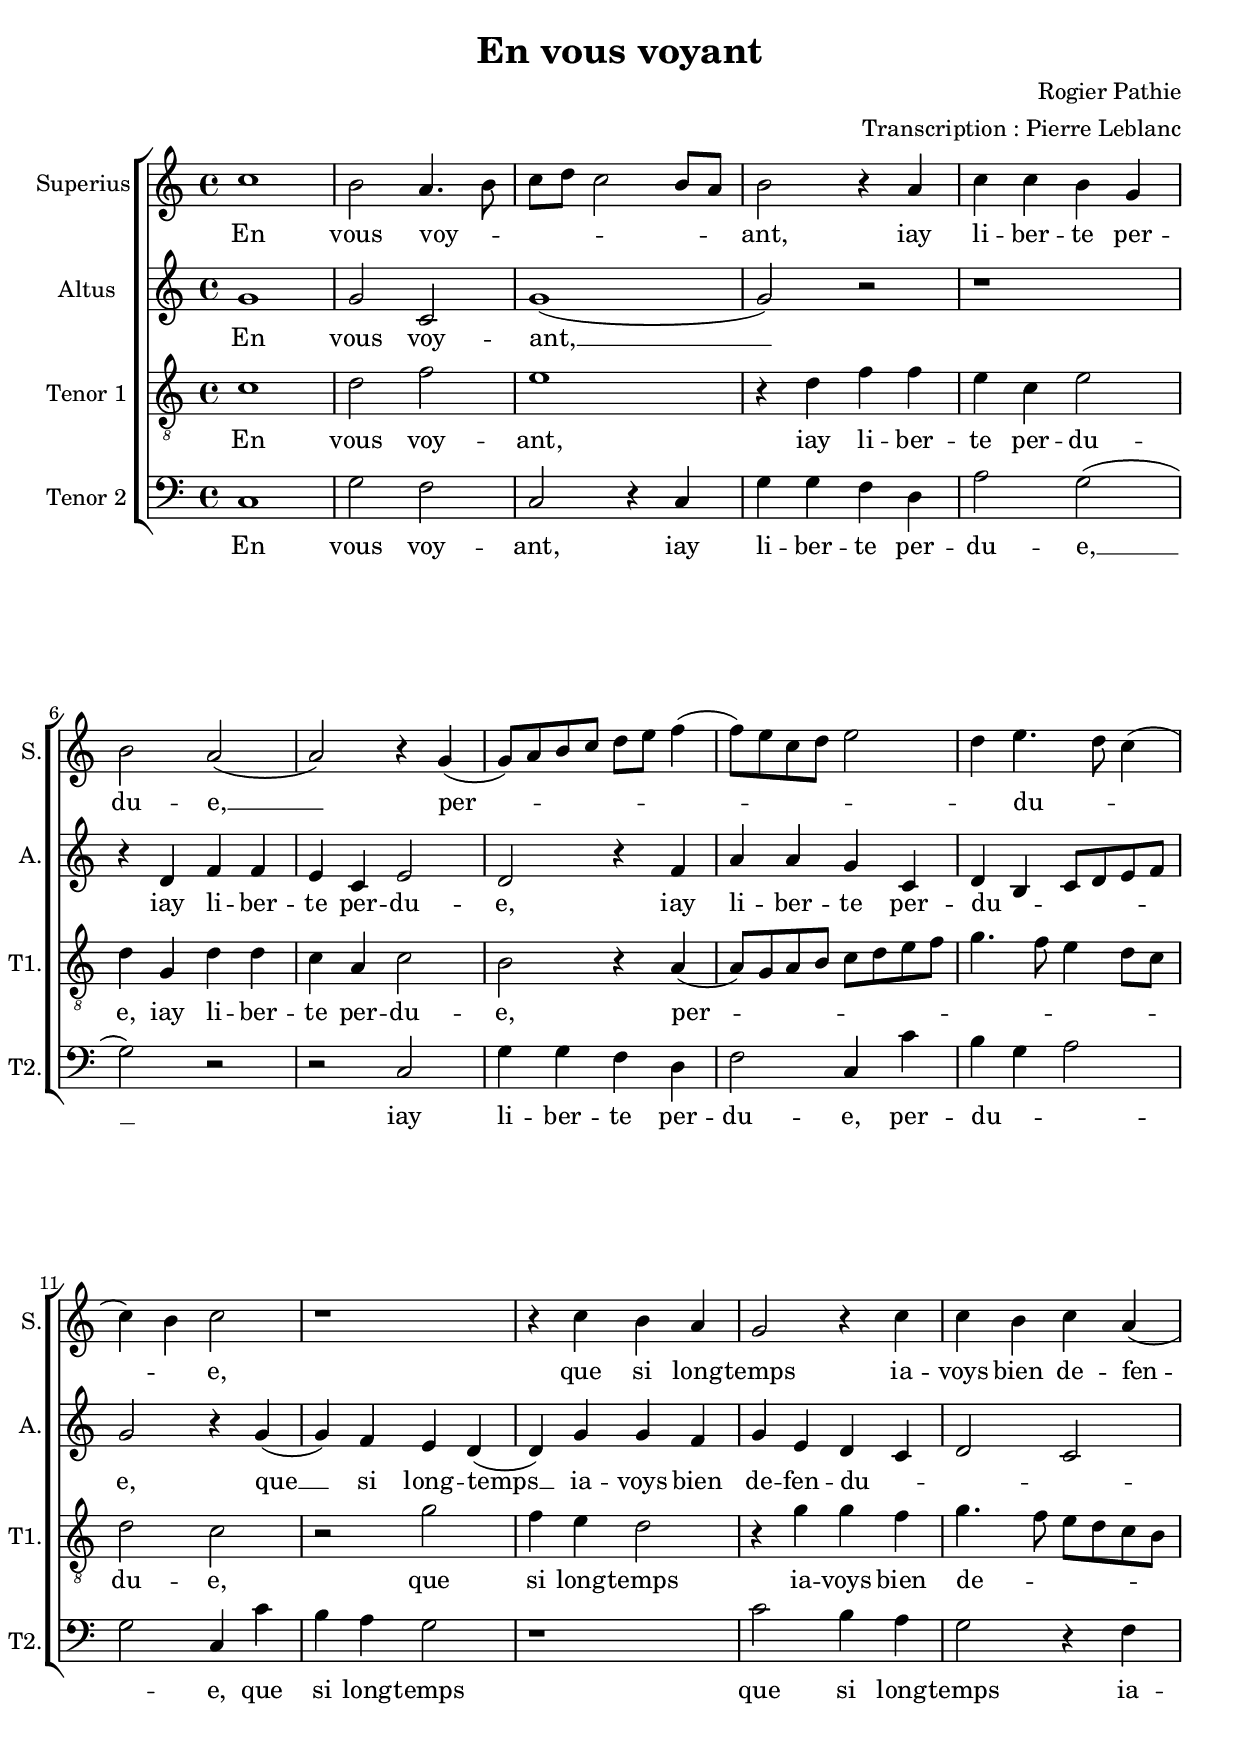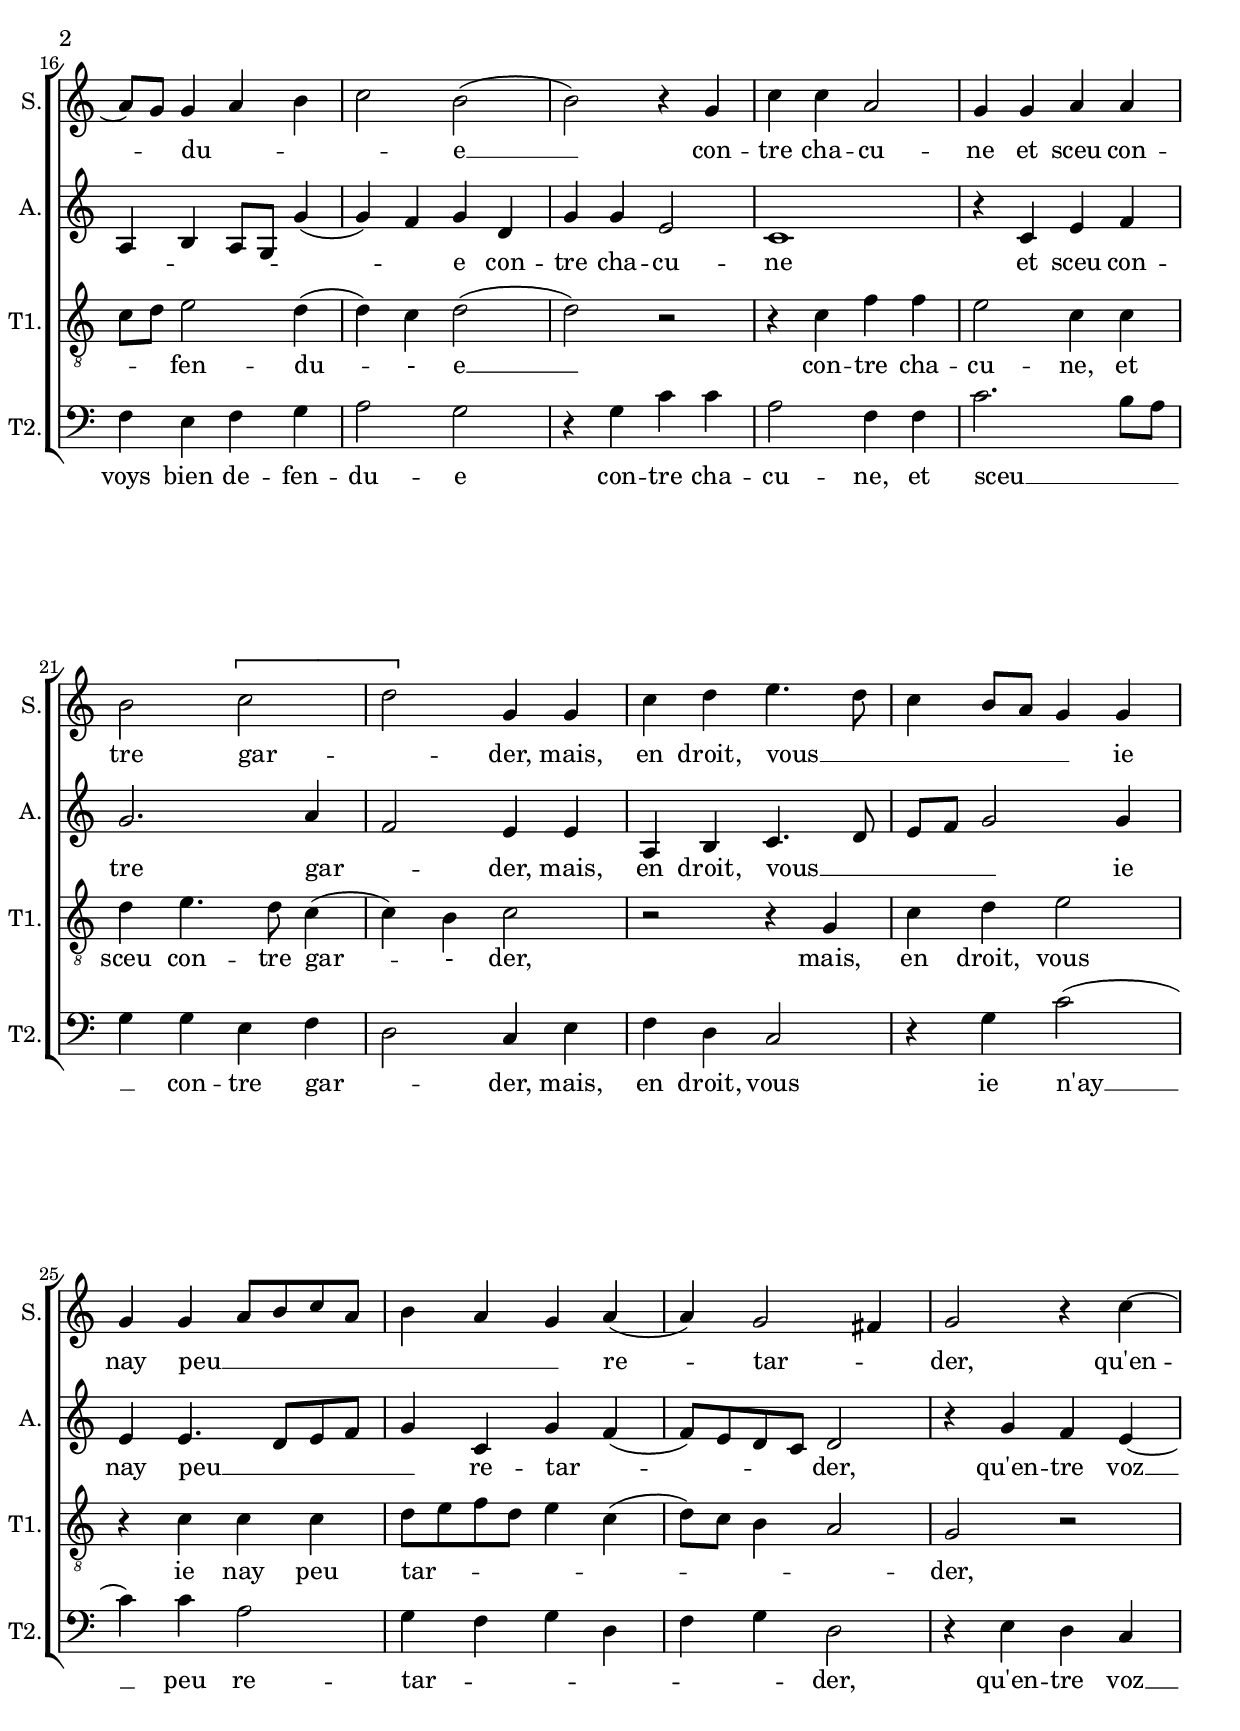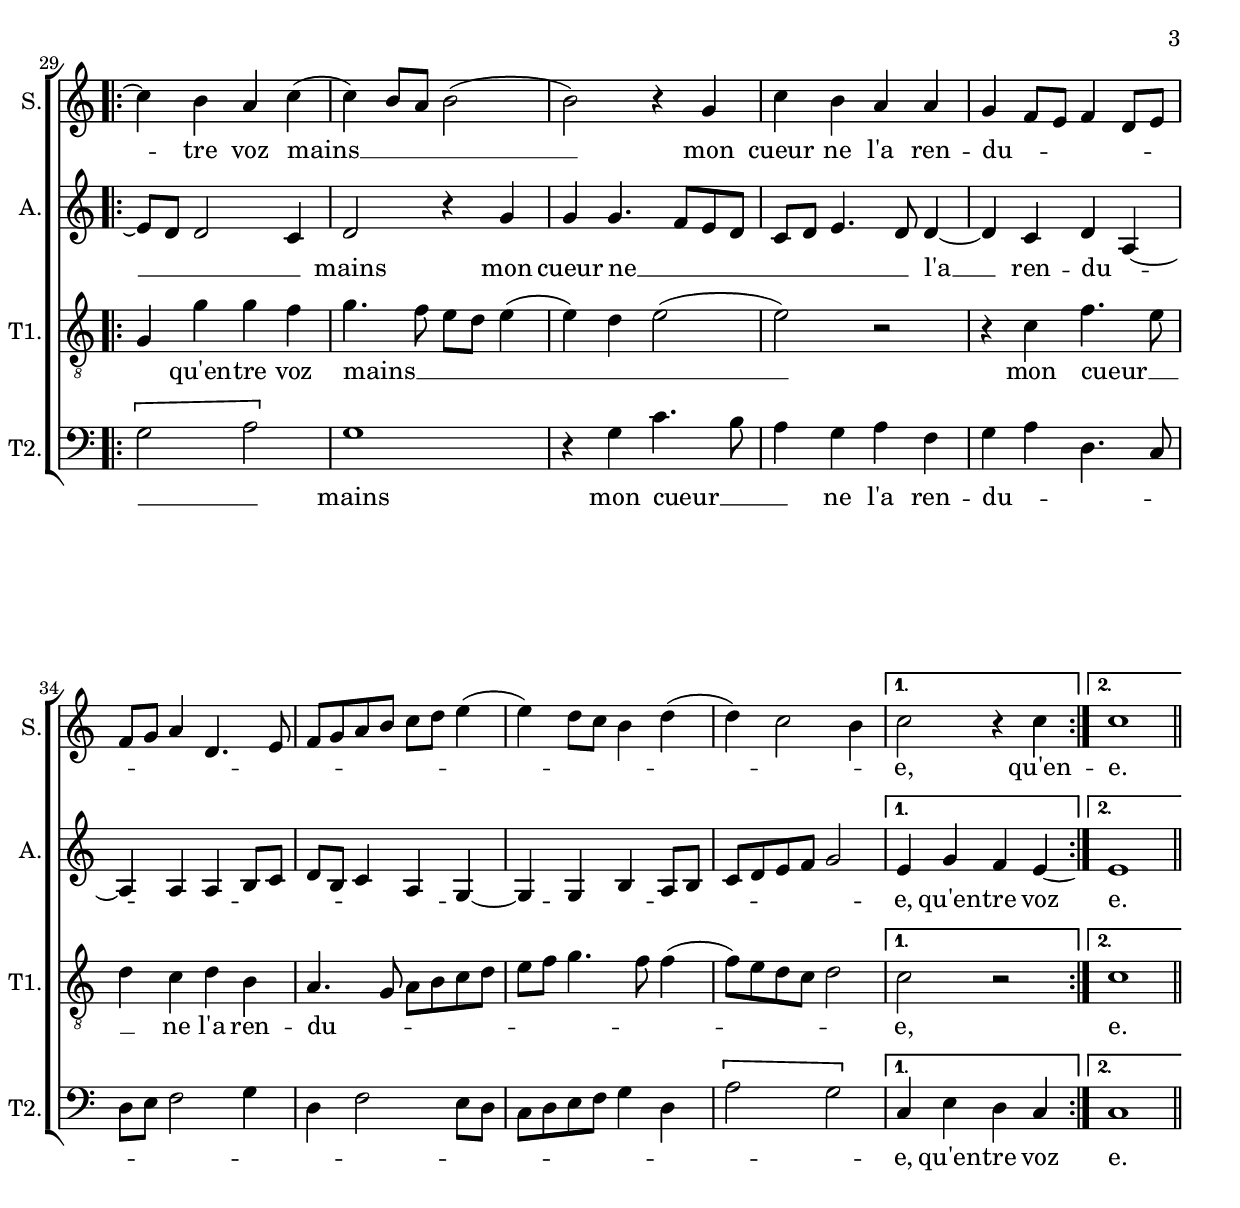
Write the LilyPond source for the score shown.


\version "2.19.83"
%{
\version "2.19.80"
2019-11-19
En vous voyant - 2019-11-19

REMARQUES

alti: liaison finale refusée. \slurHalfSolid est ici un emplâtre sur une jambe de bois
sopranes et basses: je ne sais pas comment introduire les liaisons droites sur la portée:
  sop: mesure 21-22, basses: 29 et 37 : il faut utiliser \[ et \]

Le texte: comme il n'y a pas de liaisons, il ne se place pas bien; j'ai mis des tirets...
Ténors: il manque le "re" de "retarder", sur la partition originale. 
De même, il n'y a pas de virgule après "chacune" chez les sporanes et les altos, 
mais bien ches ténors et basses... détails sans doute.

Le bloc score m'a servi pour contrôler
%}
\header { 
  title = "En vous voyant"
  composer = "Rogier Pathie"
  arranger = "Transcription : Pierre Leblanc"
}

#(set-global-staff-size 20)
\include "italiano.ly"
global = {  \key do\major \time 4/4  }

sop = \relative do'' { 
    do1 | si2 la4. si8 | do re do2 si8 la | si2 r4 
    la | do do si sol | \break
    si2 la( | la) r4 sol4( | sol8) la si do re mi fa4( |
    fa8) mi do re mi2 | re4 mi4. re8 do4( | \break
    do) si do2 | r1 | r4 do4 si la | sol2 r4 do | do si do la( | \break 
    la8) sol sol4 la si | do2 si( | si) r4 
    sol | do do la2 | sol4 sol la la | \break
    si2 \[ do | re\] sol,4 sol | do re mi4. re8 | do4 si8 la sol4 sol | \break 
    sol sol la8 si do la | si4 la sol la( | la) sol2 fad4 sol2 r4 do~ | \break
  \repeat volta 2 { 
    do4 si la do( | do) si8 la si2( | si) r4 
    sol | do si la la | sol fa8 mi fa4 re8 mi | fa sol la4 re,4. mi8 | 
    fa sol la si do re mi4( | mi) re8 do si4 re( | re) do2 si4 | 
  }
  \alternative {
    { do2 r4 do }
    { do1 }
  }
  \bar"||"
}
 
alt = \relative do'' {
    sol1 | sol2 do, | sol'1( | sol2) r | r1 | 
    r4 re fa fa | mi do mi2 | re r4 fa | la la sol do, | re si do8 re mi fa | sol2 r4 
    sol( | sol) fa mi re( | re) sol sol fa | sol mi re do | re2 do | 
    la4 si la8 sol sol'4( | sol) fa sol re | sol sol mi2 | do1 | 
    r4 do mi fa | sol2. la4 | fa2 mi4 mi | la, si do4. re8 | mi fa sol2 sol4 | 
    mi mi4. re8 mi fa | sol4 do, sol' fa( | fa8) mi re do re2 | r4 sol fa mi~ 
  \repeat volta 2 {
    mi8 re re2 do4 | re2 r4 sol | sol sol4. fa8 mi re | do re mi4. re8 re4~ | re 
    do re la~ | la la la si8 do | re si do4 la sol~ | sol sol si la8 si | do re mi fa sol2
  }
  \alternative { %la première alternative mi est en liaison avec le première mi du repeat.
    % cela nécessite la construction d'une ligne de Bezier les quatre valeurs indiquent (dX . dY)
    % le déplacement par rapport à la note de départ dX et dY par rapport à la 3ème ligne)
    % le <> indique une note fictive de fin de liaison
    { mi4 sol fa  mi-\tweak control-points #'((1 . -2.8) (2 . -3.2) (3 . -3.2) (4 . -2.8)) ( <> )} 
    { mi1 }
  }
}

ten = \relative do' {
    do1 | re2 fa | mi1 | r4 re fa fa | mi do mi2 | re4 sol, re' re | do la do2 | si r4 
    la( | la8) sol la si do re mi fa | sol4. fa8 mi4 re8 do | re2 do | r 
    sol' | fa4 mi re2 | r4 sol sol fa | sol4. fa8 mi re do si | do8 re mi2 re4( | re) do re2( | re) r | 
    r4 do fa fa | mi2 do4 do | re mi4. re8 do4( | do) si do2 | r2 
    r4 sol | do re mi2 | r4 do do do | re8 mi fa re mi4 do( | re8) do si4 la2 | sol r | 
  \repeat volta 2 {
    sol4 sol' sol fa | sol4. fa8 mi re mi4( | mi) re mi2( | mi) r |
    r4 do fa4. mi8 | re4 do re si | la4. sol8 la si do re | mi fa sol4. fa8 fa4( | fa8) mi re do re2 |
  }
  \alternative {
    { do2 r } 
    { do1 }
  }
}

bas = \relative do' {
    do,1 | sol'2 fa | do r4 do | sol' sol fa re | la'2 sol( | sol) r | 
    r do, |  sol'4 sol fa re | fa2 do4 do' | si sol la2 | sol do,4 do' | si la sol2 | r1 |
    do2 si4 la | sol2 r4 fa | fa mi fa sol | la2 sol | 
    r4 sol do do | la2 fa4 fa | do'2. si8 la | sol4 sol mi fa | re2 do4 mi | fa re do2 |
    r4 sol' do2( | do4) do la2 | sol4 fa sol re | fa sol re2 | r4 mi re do |
  \repeat volta 2 {
    \[sol'2 la2\] | sol1 | r4 sol do4. si8 | la4 sol la fa | 
    sol la re,4. do8 | re mi fa2 sol4 | re fa2 mi8 re | do re mi fa sol4 re | \[ la'2 sol\] | 
  }
  \alternative {
    { do,4 mi re do } 
    { do1 }
  }
}

textsop = \lyricmode {
  En vous voy -- _ _ _ _ _ _ ant, iay li -- ber -- te per -- du -- e, __ 
  per -- _ _ _ _ _ _ _ _ _ _ _  du -- _ _ _ e, 
  que si long -- temps ia -- voys bien de -- fen -- _ du -- _ _ _  e __ 
  con -- tre cha -- cu -- ne et sceu con -- tre gar -- _  der,
  mais, en droit, vous __ __ _ _ _ _ _  ie nay 
  peu __ _ _ _ _ _ _ _ re -- tar -- _ der, \set ignoreMelismata = ##t qu'en --
  \repeat volta 2 {
  \skip4 tre \unset ignoreMelismata voz mains __ _ _ _ mon cueur ne l'a 
  ren -- du -- _ _ _ _ _ _ _ _ _ _ _ _ _ _ _ _ _ _ _ _ _ _ _ 
  }
  \alternative {
  { e, qu'en -- }
  { e. }
  }

}

textalt = \lyricmode {
  En vous voy -- ant, __ iay li -- ber -- te per -- du -- e, 
  iay li -- ber -- te per -- du -- _ _ _ _ _ e,
  que __ si long -- temps __ ia -- voys bien de -- fen -- du -- _ _ _ _ _ _ _ _ _ e
  con -- tre cha -- cu -- ne 
  et sceu con -- tre gar -- _ der, mais, en droit, 
  vous __ _ _ _ _ ie nay peu __ _ _ _ _ re -- tar -- _ _ _ _  der, qu'en -- tre \set ignoreMelismata = ##t voz __
  \repeat volta2 {
  \skip4 \skip4 \skip4 \skip4 mains \unset ignoreMelismata mon cueur ne __ _ _ _ _ _ _ _ l'a __ 
  ren -- du -- _ _ _ _ _ _ _ _ _ _ _ _ _ _ _ _ _ _ _ }
  \alternative {
  { e, qu'en  -- tre \set ignoreMelismata = ##t voz }
  { e. }
  }
}

textten = \lyricmode {
  En vous voy -- ant, iay li -- ber -- te per -- du -- e,  
  iay li -- ber -- te per -- du -- e, per -- _ _ _ _ _ _ _ _ _ _ _ _ du -- e,
  que si long -- temps ia -- voys bien de -- _ _ _ _ _ _ _ fen -- du -- - e __
  con -- tre cha -- cu -- ne, 
  et sceu con -- tre gar -- - der, mais, en droit, vous ie nay peu 
  tar -- _ _ _ _ _ _ _ _ der, 
   \repeat volta2 {
 \skip4 qu'en -- tre voz mains __ _ _ _ _ _ _  mon cueur __ _ _ ne l'a
  ren -- du -- _ _ _ _ _ _ _ _ _ _ _ _ _ _ }
   \alternative {
   { e, } 
   { e. }
}
}
textbas = \lyricmode {
  En vous voy -- ant, iay li -- ber -- te per -- du -- e, __  
  iay li -- ber -- te per -- du -- e, per -- du -- _ _ _  e,
  que si long -- temps que si long -- temps
  ia -- voys bien de -- fen -- du -- e con -- tre cha -- cu -- ne, 
  et sceu __ _ _ _ con -- tre gar -- _ der, mais, en droit, vous
  ie n'ay __ peu re -- tar -- _ _ _ _ _  der, 
  qu'en -- tre \set ignoreMelismata = ##t voz __ 
  \repeat volta2 {
  \skip4 \skip4 mains \unset ignoreMelismata mon cueur __ _ _  ne l'a 
  ren -- du -- _ _ _ _ _ _ _ _ _ _ _ _ _ _ _ _ _ _ _ }
   \alternative {
    { e, qu'en -- tre voz }
    { e. }
}
}

\score { %%%%%% créationdu PDF avec les barres de reprises imprimées pas de midi
   \new ChoirStaff <<
 % {
  \new Staff  \with {
        midiInstrument = "choir aahs"
        instrumentName = "Superius" 
        shortInstrumentName = "S."       
         } << \global \clef "treble" \sop >>
         \addlyrics { \textsop }
  % }   
  % {  
  \new Staff \with {\consists "Volta_engraver" 
        midiInstrument = "choir aahs"
        instrumentName = "Altus" 
        shortInstrumentName = "A."
     } <<\global \clef "treble" \alt >>
    \addlyrics { \textalt }
  % }  
 % { 
  \new Staff  \with { \consists "Volta_engraver"
        midiInstrument = "choir aahs"
        instrumentName = "Tenor 1" 
        shortInstrumentName = "T1."
    } <<   \global \clef "treble_8" \ten >>
    \addlyrics { \textten }
   %}
  % {
  \new Staff  \with { \consists "Volta_engraver"
        midiInstrument = "choir aahs"
        instrumentName = "Tenor 2" 
        shortInstrumentName = "T2."
    } << \global \clef "bass" \bas >>
    \addlyrics { \textbas }
  % }
   >>  
   \layout {}
  }
  % {
\score { %%%%% création du midi avec la reprise jouée. pas de création de PDF
   \unfoldRepeats { <<
  \new ChoirStaff <<
   \new Staff  \with {
        midiInstrument = "choir aahs"
        instrumentName = "Superius" 
        shortInstrumentName = "S."       
         } << \global \clef "treble" \sop >>
     %%%%%%%%    \addlyrics { \textsop }
     
     \new Staff \with {
        midiInstrument = "choir aahs"
        instrumentName = "Altus" 
        shortInstrumentName = "A."
     } <<\global \clef "treble" \alt >>
  %%%%%%%%%  \addlyrics { \textalt }
    
    \new Staff  \with {
        midiInstrument = "choir aahs"
        instrumentName = "Tenor 1" 
        shortInstrumentName = "T1."
    } <<   \global \clef "treble_8" \ten >>
 %%%%%%%%%%   \addlyrics { \textten }
   
    \new Staff  \with {
        midiInstrument = "choir aahs"
        instrumentName = "Tenor 2" 
        shortInstrumentName = "T2."
    } << \global \clef "bass" \bas >>
   %%%%%%%% \addlyrics { \textbas }
  >>  
 >> 
   }
 
  \midi { \tempo 2 = 80 }

}
% }

%{
convert-ly.py (GNU LilyPond) 2.19.83  convert-ly.py: Processing `'...
Applying conversion: 2.19.2, 2.19.7, 2.19.11, 2.19.16, 2.19.22,
2.19.24, 2.19.28, 2.19.29, 2.19.32, 2.19.40, 2.19.46, 2.19.49, 2.19.80
%}
